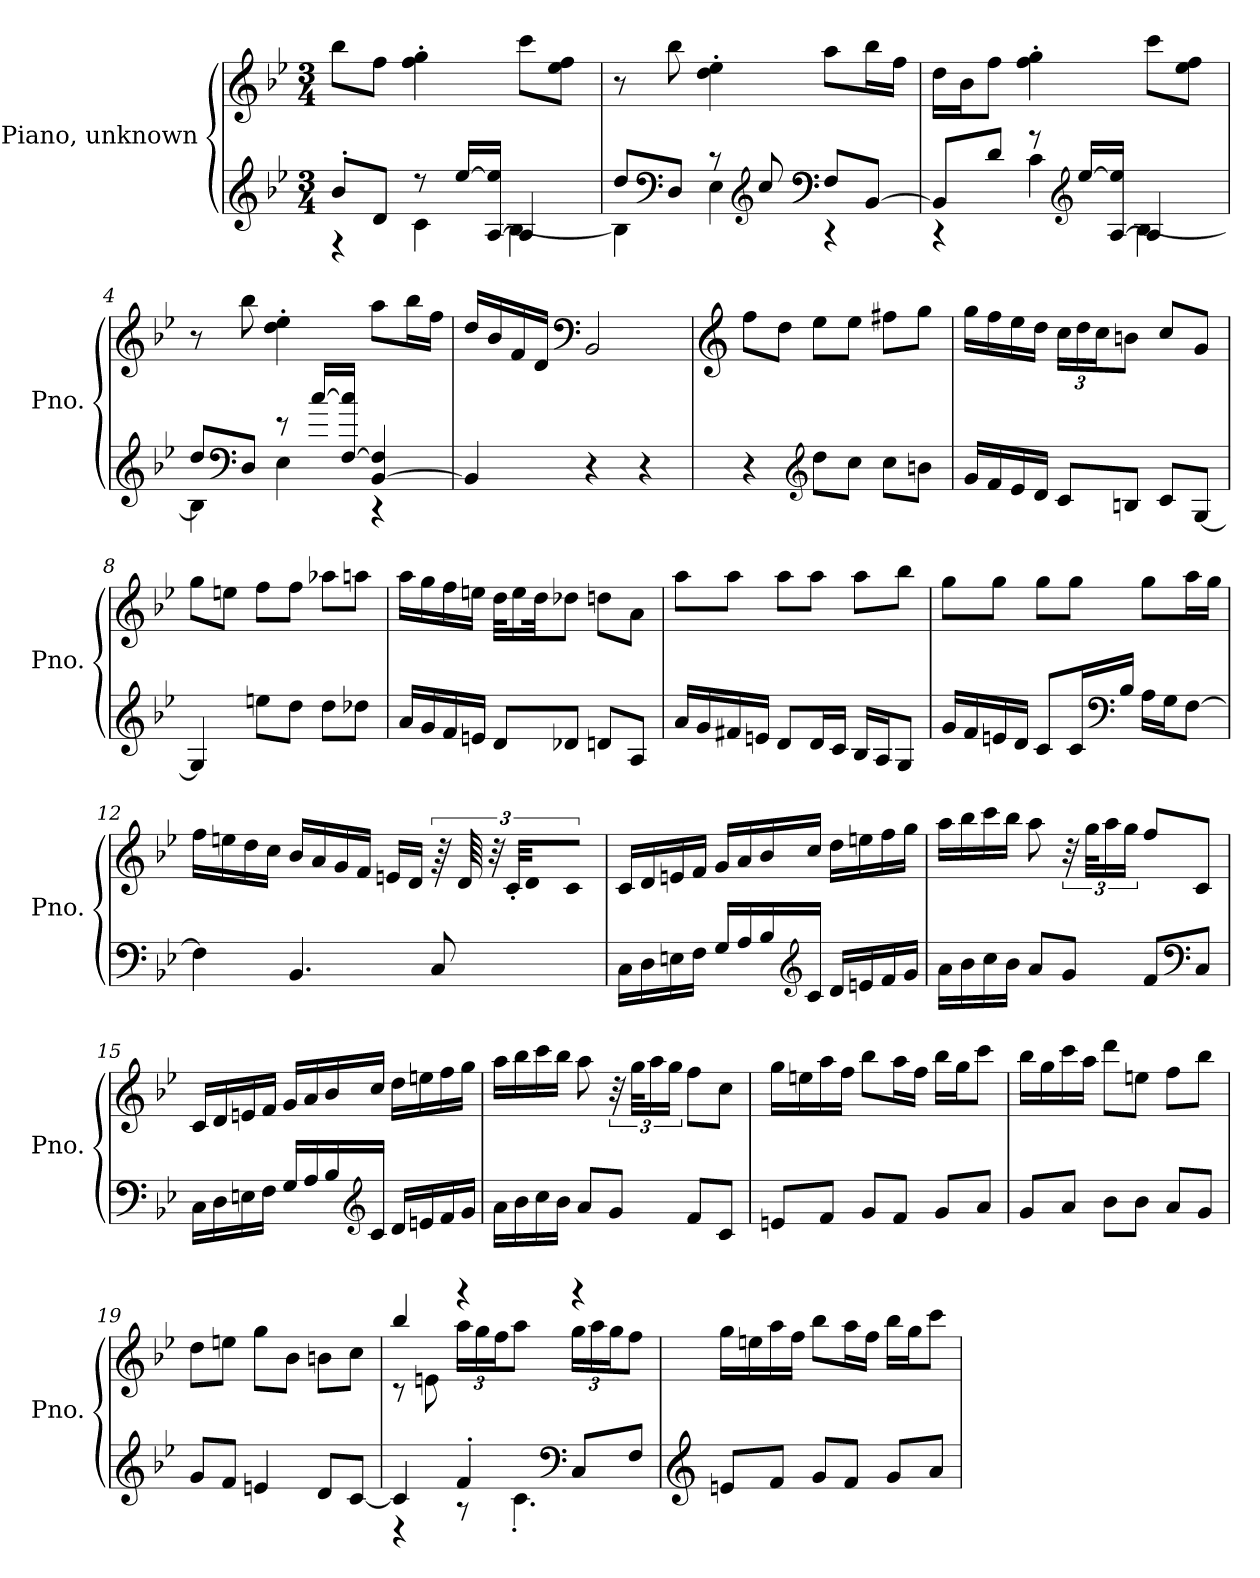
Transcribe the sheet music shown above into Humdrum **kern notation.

**kern	**kern
*part1	*part1
*staff2	*staff1
*I"Piano, unknown	*
*I'Pno.	*
*clefG2	*clefG2
*k[b-e-]	*k[b-e-]
*M3/4	*M3/4
*MM115	*MM115
=1	=1
*^	*
8b-'/L	4r	8bb-\L
8d/J	.	8ff\J
8r	4c\	4ff\' 4gg\'
[16ee-/LL	.	.
[16A/ 16ee-/]JJ	.	.
4A/]	[4B-\	8ccc\L
.	.	8ee-\ 8ff\J
=2	=2	=2
8dd/L	4B-\]	8r
*clefF4	*	*
8D/J	.	8bb-\
8r	4E-\	4dd\' 4ee-\'
*clefG2	*	*
8cc/	.	.
*clefF4	*	*
8F/L	4r	8aa\L
[8BB-/J	.	16bb-\L
.	.	16ff\JJ
=3	=3	=3
8BB-/L]	4r	16dd\LL
.	.	16b-\J
8d/J	.	8ff\J
8r	4c\	4ff\' 4gg\'
*clefG2	*	*
[16ee-/LL	.	.
[16A/ 16ee-/]JJ	.	.
4A/]	[4B-\	8ccc\L
.	.	8ee-\ 8ff\J
!!LO:LB:g=z
=4	=4	=4
8dd/L	4B-\]	8r
*clefF4	*	*
8D/J	.	8bb-\
8r	4E-\	4dd\' 4ee-\'
[16cc/LL	.	.
[16F/ 16cc/]JJ	.	.
[4BB-/ 4F/]	4r	8aa\L
.	.	16bb-\L
.	.	16ff\JJ
*v	*v	*
=5	=5
4BB-/]	16dd/LL
.	16b-/
.	16f/
.	16d/JJ
*	*clefF4
4r	2BB-/
4r	.
=6	=6
*	*clefG2
4r	8ff\L
.	8dd\J
*clefG2	*
8dd\L	8ee-\L
8cc\J	8ee-\J
8cc\L	8ff#X\L
8bn\J	8gg\J
=7	=7
16g/LL	16gg\LL
16f/	16ff\
16e-/	16ee-\
16d/JJ	16dd\JJ
*	*Xbrackettup
8c/L	24cc\LL
.	24dd\
.	24cc\J
8Bn/J	8bn\J
8c/L	8cc/L
[8G/J	8g/J
!!LO:LB:g=z
=8	=8
4G/]	8gg\L
.	8een\J
8een\L	8ff\L
8dd\J	8ff\J
8dd\L	8aa-X\L
8dd-X\J	8aan\J
=9	=9
16a/LL	16aa\LL
16g/	16gg\
16f/	16ff\
16en/JJ	16een\JJ
8d/L	32dd\KLL
.	16ee\
.	32dd\JK
8d-X/J	8dd-X\J
8dn/L	8ddn\L
8A/J	8a\J
=10	=10
16a/LL	8aa\L
16g/	.
16f#X/	8aa\J
16en/JJ	.
8d/L	8aa\L
16d/L	8aa\J
16c/JJ	.
16B-/LL	8aa\L
16A/J	.
8G/J	8bb-\J
!!LO:LB:g=z
=11	=11
16g/LL	8gg\L
16f/	.
16en/	8gg\J
16d/JJ	.
8c/L	8gg\L
16c/L	8gg\J
*clefF4	*
16B-/JJ	.
16A\LL	8gg\L
16G\J	.
[8F\J	16aa\L
.	16gg\JJ
=12	=12
4F\]	16ff\LL
.	16een\
.	16dd\
.	16cc\JJ
4.BB-/	16b-/LL
.	16a/
.	16g/
.	16f/JJ
.	16en/LL
.	16d/JJ
*	*brackettup
8C/	96r
.	96d/
.	48r
.	48c'/LLL
.	32d/
.	32c/JJJ
!!LO:LB:g=z
=13	=13
16C\LL	16c/LL
16D\	16d/
16En\	16en/
16F\JJ	16f/JJ
16G/LL	16g/LL
16A/	16a/
16B-/	16b-/
*clefG2	*
16c/JJ	16cc/JJ
16d/LL	16dd\LL
16en/	16een\
16f/	16ff\
16g/JJ	16gg\JJ
=14	=14
16a\LL	16aa\LL
16b-\	16bb-\
16cc\	16ccc\
16b-\JJ	16bb-\JJ
8a/L	8aa\
8g/J	48r
.	48gg\KLL
.	24aa\
.	24gg\JJ
8f/L	8ff/L
*clefF4	*
8C/J	8c/J
=15	=15
16C\LL	16c/LL
16D\	16d/
16En\	16en/
16F\JJ	16f/JJ
16G/LL	16g/LL
16A/	16a/
16B-/	16b-/
*clefG2	*
16c/JJ	16cc/JJ
16d/LL	16dd\LL
16en/	16een\
16f/	16ff\
16g/JJ	16gg\JJ
!!LO:LB:g=z
=16	=16
16a\LL	16aa\LL
16b-\	16bb-\
16cc\	16ccc\
16b-\JJ	16bb-\JJ
8a/L	8aa\
8g/J	48r
.	48gg\KLL
.	24aa\
.	24gg\JJ
8f/L	8ff\L
8c/J	8cc\J
=17	=17
8en/L	16gg\LL
.	16een\
8f/J	16aa\
.	16ff\JJ
8g/L	8bb-\L
8f/J	16aa\L
.	16ff\JJ
8g/L	16bb-\LL
.	16gg\J
8a/J	8ccc\J
=18	=18
8g/L	16bb-\LL
.	16gg\
8a/J	16ccc\
.	16aa\JJ
8b-\L	8ddd\L
8b-\J	8een\J
8a/L	8ff\L
8g/J	8bb-\J
=19	=19
8g/L	8dd\L
8f/J	8een\J
4en/	8gg\L
.	8b-\J
8d/L	8bn\L
[8c/J	8cc\J
!!LO:PB:g=z
=20	=20
*^	*^
4c/]	4r	4bb-/	8r
.	.	.	8en\
*	*	*	*Xbrackettup
4f'/	8r	4r	24aa\LL
.	.	.	24gg\
.	.	.	24ff\J
.	4.c'\	.	8aa\J
*clefF4	*	*	*
8C/L	.	4r	24gg\LL
.	.	.	24aa\
.	.	.	24gg\J
8F/J	.	.	8ff\J
*v	*v	*	*
*	*v	*v
=21	=21
*clefG2	*
8en/L	16gg\LL
.	16een\
8f/J	16aa\
.	16ff\JJ
8g/L	8bb-\L
8f/J	16aa\L
.	16ff\JJ
8g/L	16bb-\LL
.	16gg\J
8a/J	8ccc\J
=	=
*-	*-
